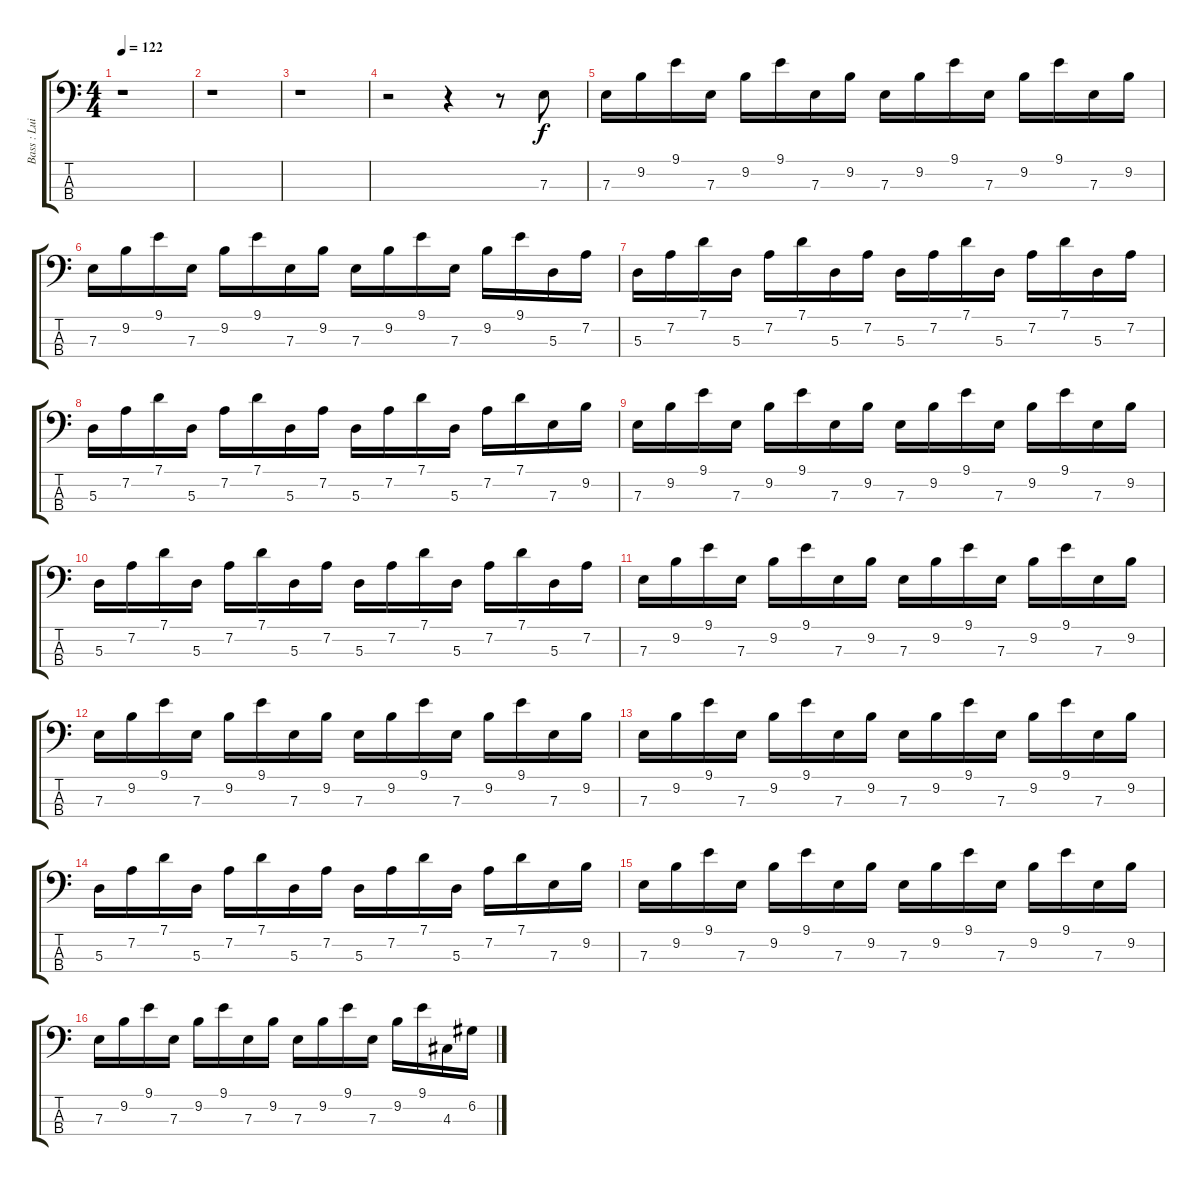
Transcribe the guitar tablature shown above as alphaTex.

\track ("Bass : Luis Mariutti" "Bass : Lui") {instrument slapbass1}
\staff {score tabs}
\tuning (G2 D2 A1 E1) {hide}
\ts (4 4)
\tempo 122
\clef f4
\ks c
r.1{dy f instrument slapbass1} |
r.1 |
r.1 |
r.2 r.4 r.8 7.3.8 |
7.3.16 9.2.16 9.1.16 7.3.16 9.2.16 9.1.16 7.3.16 9.2.16 7.3.16 9.2.16 9.1.16 7.3.16 9.2.16 9.1.16 7.3.16 9.2.16 |
7.3.16 9.2.16 9.1.16 7.3.16 9.2.16 9.1.16 7.3.16 9.2.16 7.3.16 9.2.16 9.1.16 7.3.16 9.2.16 9.1.16 5.3.16 7.2.16 |
5.3.16 7.2.16 7.1.16 5.3.16 7.2.16 7.1.16 5.3.16 7.2.16 5.3.16 7.2.16 7.1.16 5.3.16 7.2.16 7.1.16 5.3.16 7.2.16 |
5.3.16 7.2.16 7.1.16 5.3.16 7.2.16 7.1.16 5.3.16 7.2.16 5.3.16 7.2.16 7.1.16 5.3.16 7.2.16 7.1.16 7.3.16 9.2.16 |
7.3.16 9.2.16 9.1.16 7.3.16 9.2.16 9.1.16 7.3.16 9.2.16 7.3.16 9.2.16 9.1.16 7.3.16 9.2.16 9.1.16 7.3.16 9.2.16 |
5.3.16 7.2.16 7.1.16 5.3.16 7.2.16 7.1.16 5.3.16 7.2.16 5.3.16 7.2.16 7.1.16 5.3.16 7.2.16 7.1.16 5.3.16 7.2.16 |
7.3.16 9.2.16 9.1.16 7.3.16 9.2.16 9.1.16 7.3.16 9.2.16 7.3.16 9.2.16 9.1.16 7.3.16 9.2.16 9.1.16 7.3.16 9.2.16 |
7.3.16 9.2.16 9.1.16 7.3.16 9.2.16 9.1.16 7.3.16 9.2.16 7.3.16 9.2.16 9.1.16 7.3.16 9.2.16 9.1.16 7.3.16 9.2.16 |
7.3.16 9.2.16 9.1.16 7.3.16 9.2.16 9.1.16 7.3.16 9.2.16 7.3.16 9.2.16 9.1.16 7.3.16 9.2.16 9.1.16 7.3.16 9.2.16 |
5.3.16 7.2.16 7.1.16 5.3.16 7.2.16 7.1.16 5.3.16 7.2.16 5.3.16 7.2.16 7.1.16 5.3.16 7.2.16 7.1.16 7.3.16 9.2.16 |
7.3.16 9.2.16 9.1.16 7.3.16 9.2.16 9.1.16 7.3.16 9.2.16 7.3.16 9.2.16 9.1.16 7.3.16 9.2.16 9.1.16 7.3.16 9.2.16 |
7.3.16 9.2.16 9.1.16 7.3.16 9.2.16 9.1.16 7.3.16 9.2.16 7.3.16 9.2.16 9.1.16 7.3.16 9.2.16 9.1.16 4.3.16 6.2.16
